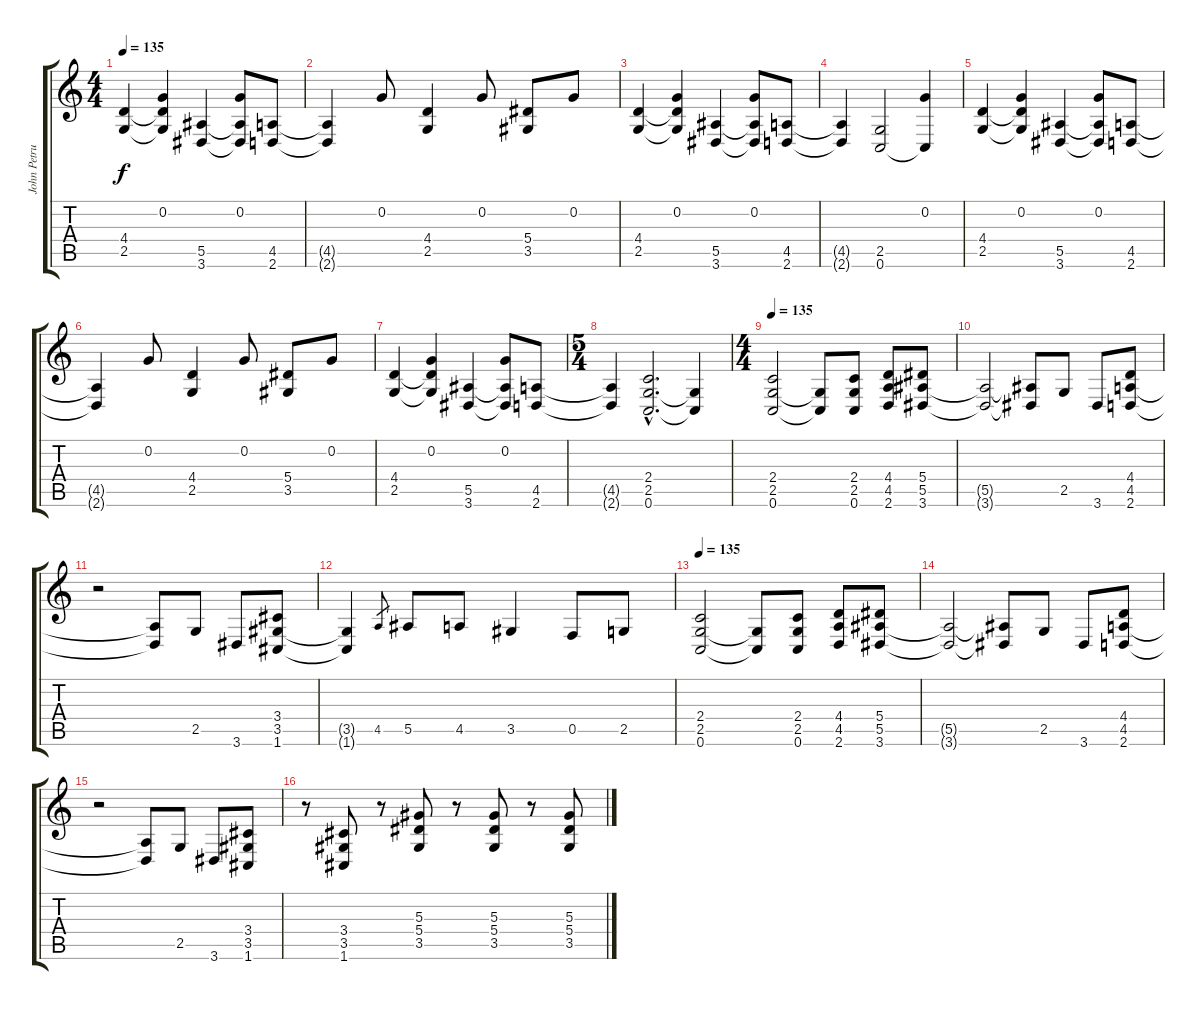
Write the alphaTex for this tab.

\track ("John Petrucci" "John Petru") {instrument distortionguitar}
\staff {score tabs}
\tuning (C4 G3 Eb3 Bb2 F2 C2) {hide}
\ts (4 4)
\tempo 135
\clef g2
\ks c
(4.4 2.5).4{dy f instrument distortionguitar} (0.2 4.4{t} 2.5{t}).4 (5.5 3.6).4 (0.2 5.5{t} 3.6{t}).8 (4.5 2.6).8 |
(4.5{t} 2.6{t}).4 0.2.8 (4.4 2.5).4 0.2.8 (5.4 3.5).8 0.2.8 |
(4.4 2.5).4{instrument distortionguitar} (0.2 4.4{t} 2.5{t}).4 (5.5 3.6).4 (0.2 5.5{t} 3.6{t}).8 (4.5 2.6).8 |
(4.5{t} 2.6{t}).4 (2.5 0.6).2 (0.2 0.6{t}).4 |
(4.4 2.5).4{instrument distortionguitar} (0.2 4.4{t} 2.5{t}).4 (5.5 3.6).4 (0.2 5.5{t} 3.6{t}).8 (4.5 2.6).8 |
(4.5{t} 2.6{t}).4 0.2.8 (4.4 2.5).4 0.2.8 (5.4 3.5).8 0.2.8 |
(4.4 2.5).4{instrument distortionguitar} (0.2 4.4{t} 2.5{t}).4 (5.5 3.6).4 (0.2 5.5{t} 3.6{t}).8 (4.5 2.6).8 |
\ts (5 4)
(4.5{t} 2.6{t}).4 (2.4{hac} 2.5{hac} 0.6{hac}).2{d} (2.5{t} 0.6{t}).4 |
\ts (4 4)
\tempo 135
(2.4 2.5 0.6).2 (2.5{t} 0.6{t}).8 (2.4 2.5 0.6).8 (4.4 4.5 2.6).8 (5.4 5.5 3.6).8 |
(5.5{t} 3.6{t}).2 (5.5{t} 3.6{t}).8 2.5.8 3.6.8 (4.4 4.5 2.6).8 |
r.2 (4.5{t} 2.6{t}).8 2.5.8 3.6.8 (3.4 3.5 1.6).8 |
(3.5{t} 1.6{t}).4 4.5.8{gr} 5.5.8 4.5.8 3.5.4 0.5.8 2.5.8 |
\tempo 135
(2.4 2.5 0.6).2 (2.5{t} 0.6{t}).8 (2.4 2.5 0.6).8 (4.4 4.5 2.6).8 (5.4 5.5 3.6).8 |
(5.5{t} 3.6{t}).2 (5.5{t} 3.6{t}).8 2.5.8 3.6.8 (4.4 4.5 2.6).8 |
r.2 (4.5{t} 2.6{t}).8 2.5.8 3.6.8 (3.4 3.5 1.6).8 |
r.8 (3.4 3.5 1.6).8 r.8 (5.3 5.4 3.5).8 r.8 (5.3 5.4 3.5).8 r.8 (5.3 5.4 3.5).8
